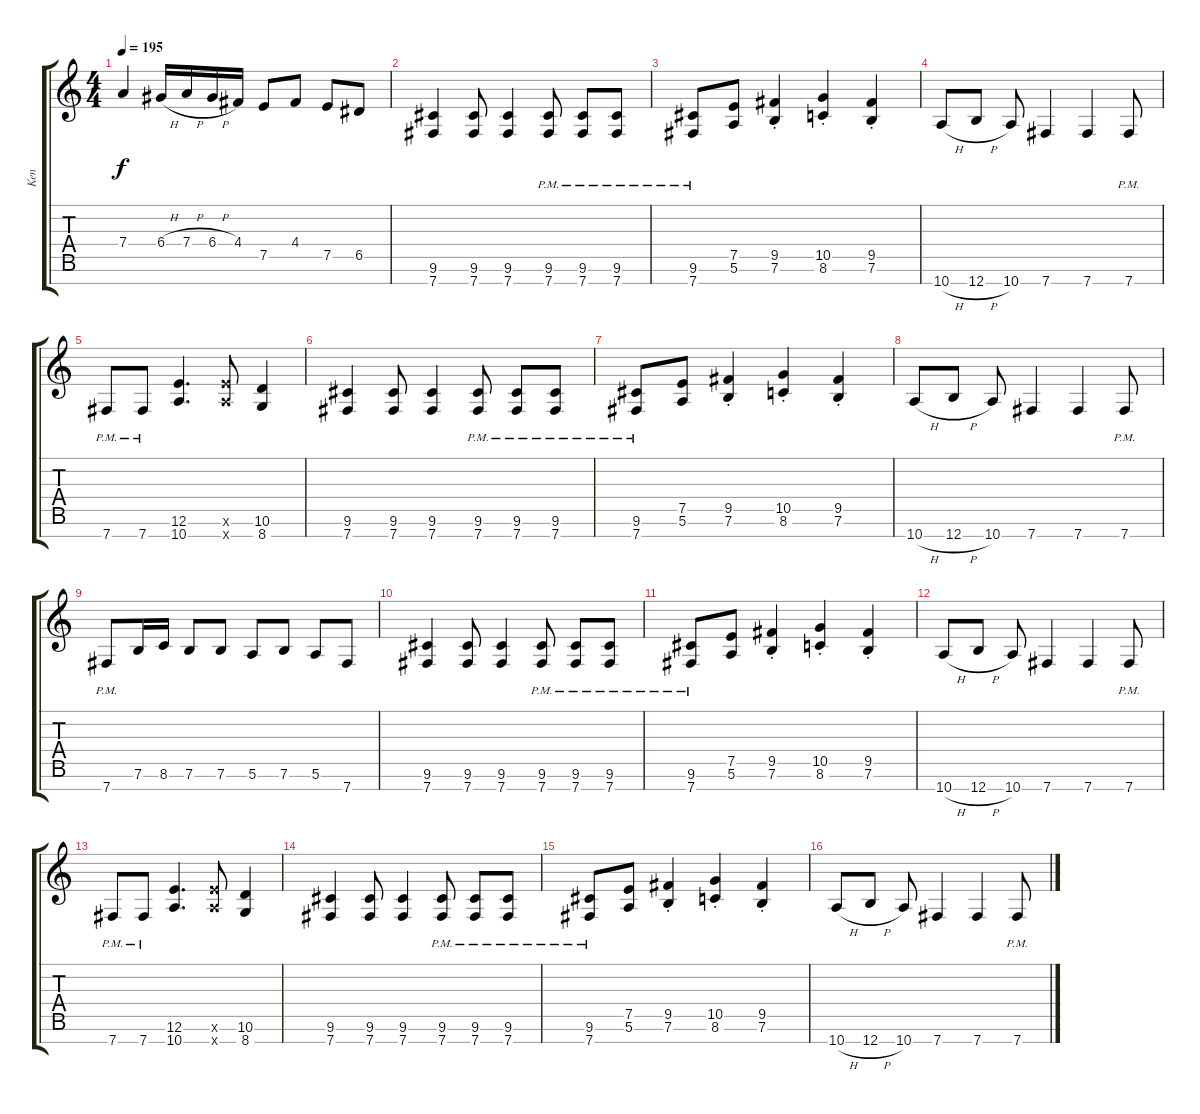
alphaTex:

\track ("Ken" "Ken") {instrument distortionguitar}
\staff {score tabs}
\tuning (E4 B3 G3 D3 A2 E2 B1) {hide}
\ts (4 4)
\tempo 195
\clef g2
\ks c
7.4.4{dy f} 6.4{h}.16 7.4{h}.16 6.4{h}.16 4.4.16 7.5.8 4.4.8 7.5.8 6.5.8 |
(9.6 7.7).4 (9.6 7.7).8 (9.6 7.7).4 (9.6{pm} 7.7{pm}).8 (9.6{pm} 7.7{pm}).8 (9.6{pm} 7.7{pm}).8 |
(9.6{pm} 7.7{pm}).8 (7.5 5.6).8 (9.5{st} 7.6{st}).4 (10.5{st} 8.6{st}).4 (9.5{st} 7.6{st}).4 |
10.7{h}.8 12.7{h}.8 10.7.8 7.7.4 7.7.4 7.7{pm}.8 |
7.7{pm}.8 7.7{pm}.8 (12.6 10.7).4{d} (12.6{x} 10.7{x}).8 (10.6 8.7).4 |
(9.6 7.7).4 (9.6 7.7).8 (9.6 7.7).4 (9.6{pm} 7.7{pm}).8 (9.6{pm} 7.7{pm}).8 (9.6{pm} 7.7{pm}).8 |
(9.6{pm} 7.7{pm}).8 (7.5 5.6).8 (9.5{st} 7.6{st}).4 (10.5{st} 8.6{st}).4 (9.5{st} 7.6{st}).4 |
10.7{h}.8 12.7{h}.8 10.7.8 7.7.4 7.7.4 7.7{pm}.8 |
7.7{pm}.8 7.6.16 8.6.16 7.6.8 7.6.8 5.6.8 7.6.8 5.6.8 7.7.8 |
(9.6 7.7).4 (9.6 7.7).8 (9.6 7.7).4 (9.6{pm} 7.7{pm}).8 (9.6{pm} 7.7{pm}).8 (9.6{pm} 7.7{pm}).8 |
(9.6{pm} 7.7{pm}).8 (7.5 5.6).8 (9.5{st} 7.6{st}).4 (10.5{st} 8.6{st}).4 (9.5{st} 7.6{st}).4 |
10.7{h}.8 12.7{h}.8 10.7.8 7.7.4 7.7.4 7.7{pm}.8 |
7.7{pm}.8 7.7{pm}.8 (12.6 10.7).4{d} (12.6{x} 10.7{x}).8 (10.6 8.7).4 |
(9.6 7.7).4 (9.6 7.7).8 (9.6 7.7).4 (9.6{pm} 7.7{pm}).8 (9.6{pm} 7.7{pm}).8 (9.6{pm} 7.7{pm}).8 |
(9.6{pm} 7.7{pm}).8 (7.5 5.6).8 (9.5{st} 7.6{st}).4 (10.5{st} 8.6{st}).4 (9.5{st} 7.6{st}).4 |
10.7{h}.8 12.7{h}.8 10.7.8 7.7.4 7.7.4 7.7{pm}.8
